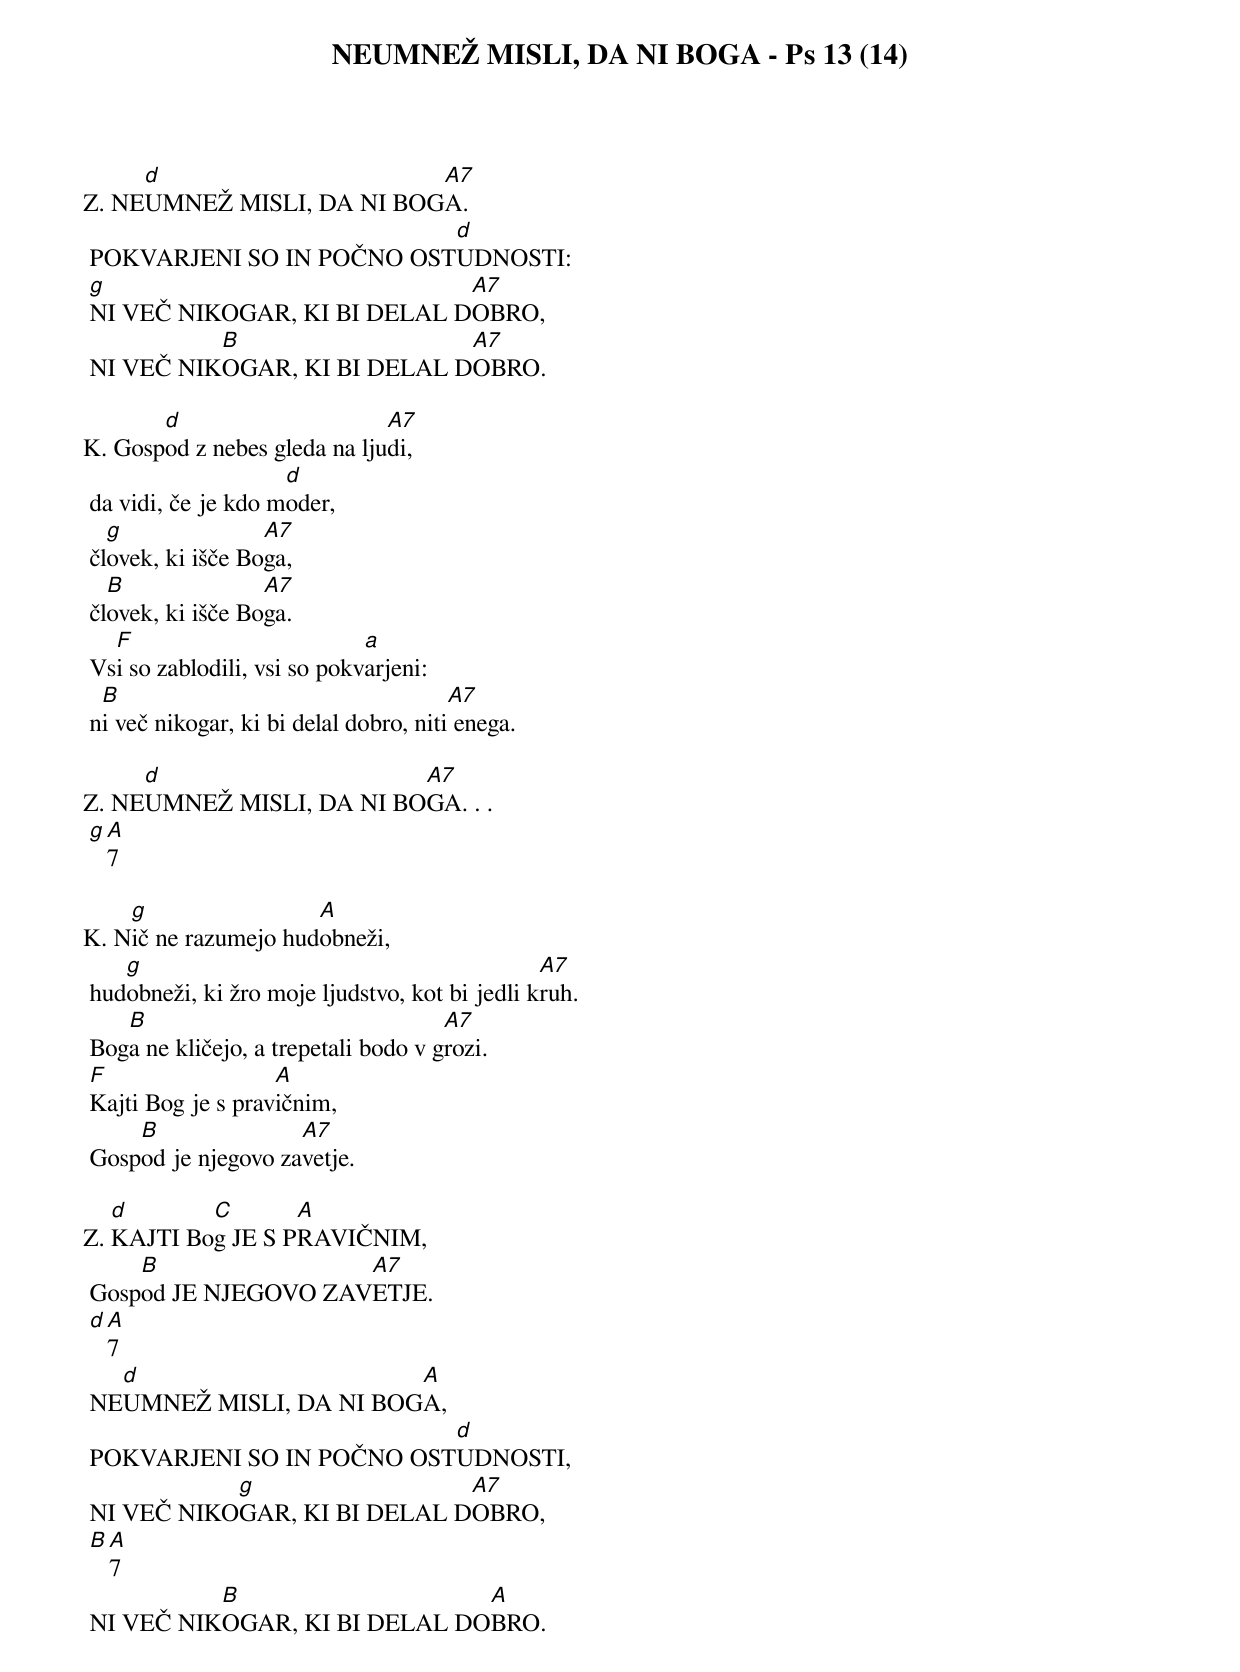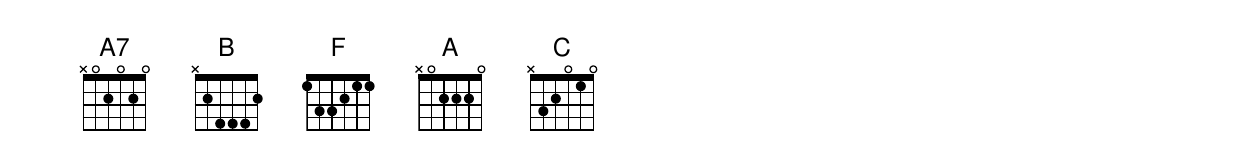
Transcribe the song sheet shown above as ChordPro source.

{title: NEUMNEŽ MISLI, DA NI BOGA - Ps 13 (14)}

Z.	NE[d]UMNEŽ MISLI, DA NI BOG[A7]A.
	POKVARJENI SO IN POČNO OST[d]UDNOSTI:
	[g]NI VEČ NIKOGAR, KI BI DELAL D[A7]OBRO,
	NI VEČ NIK[B]OGAR, KI BI DELAL D[A7]OBRO.

K.	Gosp[d]od z nebes gleda na lju[A7]di,
	da vidi, če je kdo m[d]oder,
	čl[g]ovek, ki išče Bo[A7]ga,
	čl[B]ovek, ki išče Bo[A7]ga.
	Vs[F]i so zablodili, vsi so pokv[a]arjeni:
	n[B]i več nikogar, ki bi delal dobro, niti[A7] enega.

Z.	NE[d]UMNEŽ MISLI, DA NI BO[A7]GA. . .
	[g][A]7

K.	N[g]ič ne razumejo hud[A]obneži,
	hud[g]obneži, ki žro moje ljudstvo, kot bi jedli k[A7]ruh.
	Bog[B]a ne kličejo, a trepetali bodo v g[A7]rozi.
	[F]Kajti Bog je s prav[A]ičnim,
	Gosp[B]od je njegovo za[A7]vetje.

Z.	[d]KAJTI Bo[C]g JE S P[A]RAVIČNIM,
	Gosp[B]od JE NJEGOVO ZAV[A7]ETJE.
	[d][A]7
	NE[d]UMNEŽ MISLI, DA NI BOG[A]A,
	POKVARJENI SO IN POČNO OST[d]UDNOSTI,
	NI VEČ NIKO[g]GAR, KI BI DELAL D[A7]OBRO,
	[B][A]7
	NI VEČ NIK[B]OGAR, KI BI DELAL DO[A]BRO.
